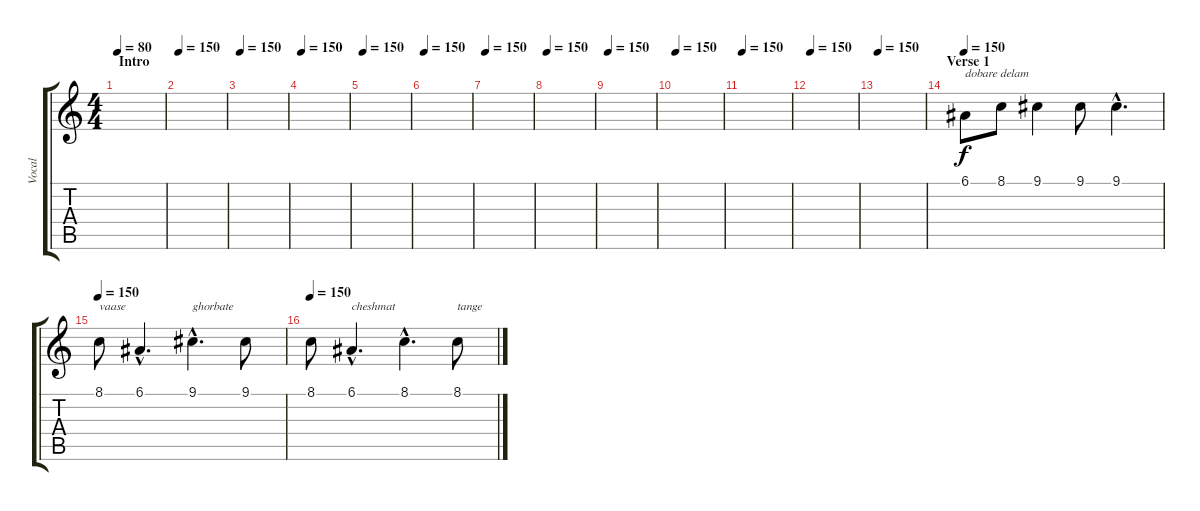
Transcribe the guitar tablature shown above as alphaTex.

\track ("Vocal" "Vocal") {instrument harmonica}
\staff {score tabs}
\tuning (E4 B3 G3 D3 A2 E2) {hide}
\ts (4 4)
\section ("" "Intro")
\tempo 80
\tempo 150
\tempo 80
\clef g2
\ks c
|
\tempo 150
|
\tempo 150
|
\tempo 150
|
\tempo 150
|
\tempo 150
|
\tempo 150
|
\tempo 150
|
\tempo 150
|
\tempo 150
|
\tempo 150
|
\tempo 150
|
\tempo 150
|
\section ("" "Verse 1")
\tempo 150
6.1.8{txt "dobare delam"} 8.1.8 9.1.4 9.1.8 9.1{hac}.4{d} |
\tempo 150
8.1.8{txt "vaase"} 6.1{hac}.4{d} 9.1{hac}.4{d txt "ghorbate"} 9.1.8 |
\tempo 150
8.1.8 6.1{hac}.4{d txt "cheshmat"} 8.1{hac}.4{d} 8.1.8{txt "tange"}
